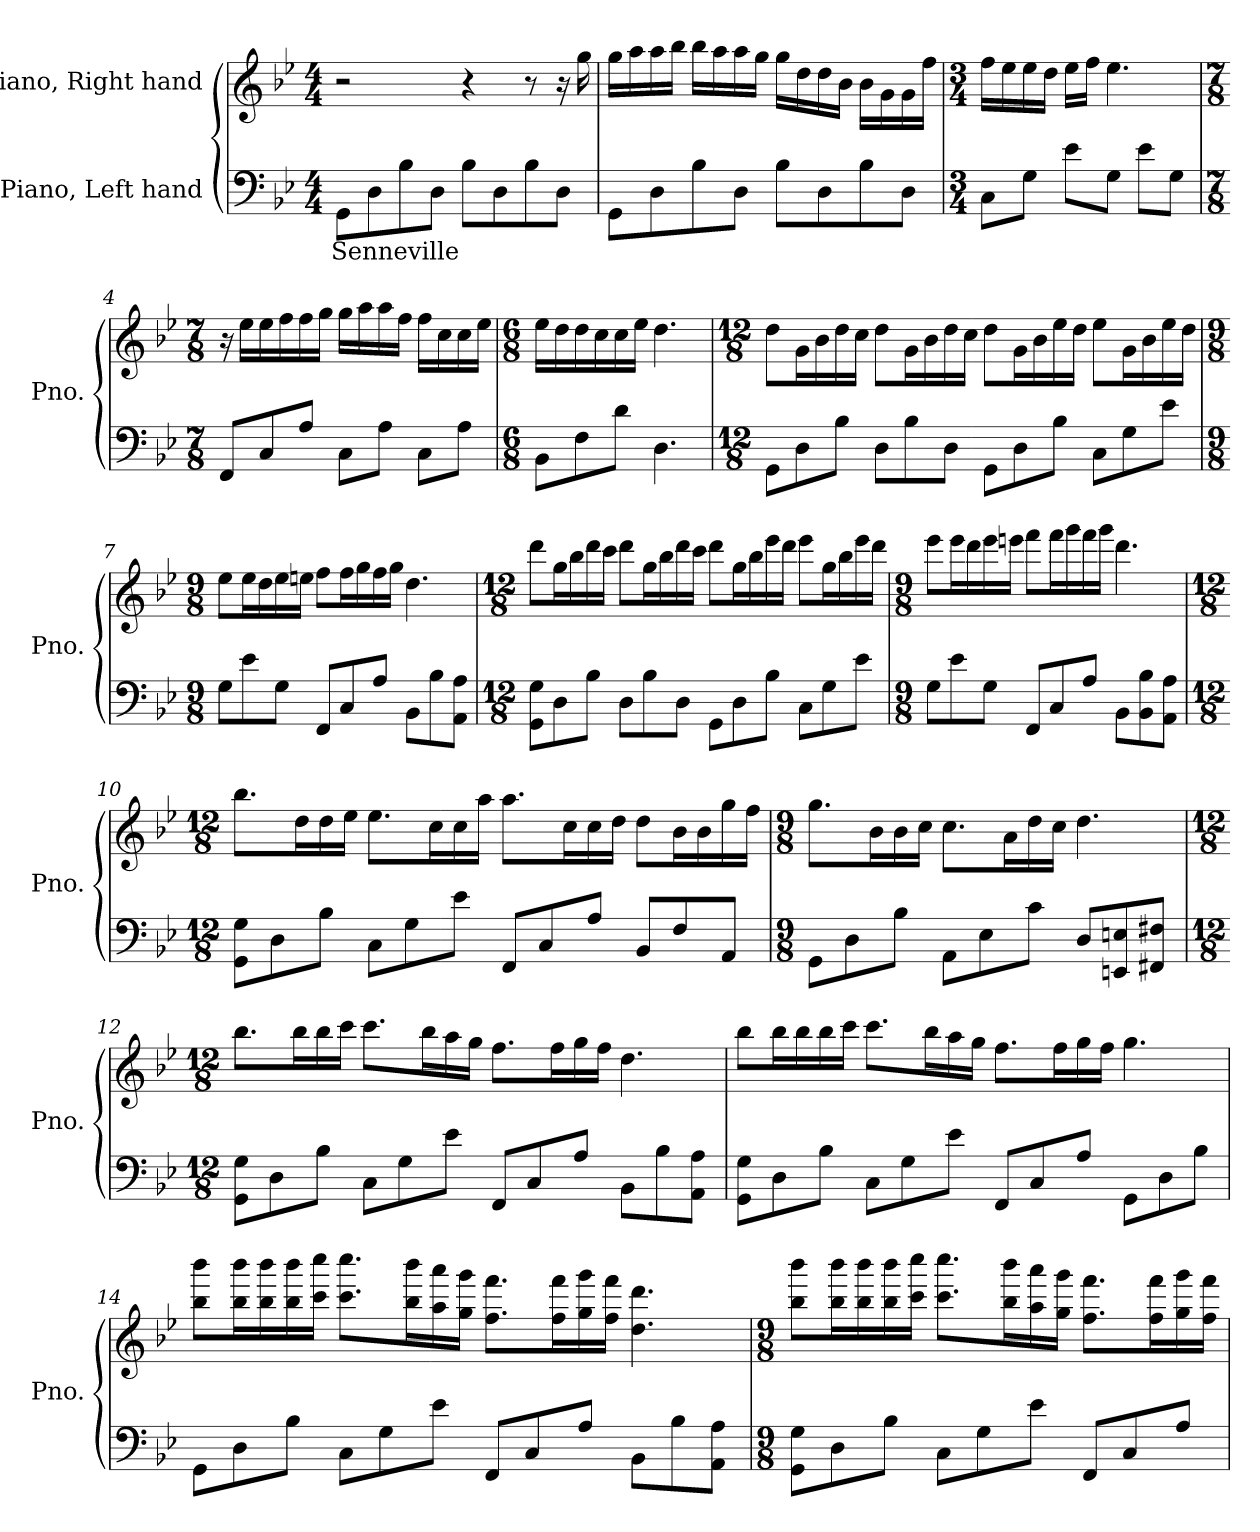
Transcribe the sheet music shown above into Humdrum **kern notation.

**kern	**text	**kern
*part2	*part2	*part1
*staff2	*staff2	*staff1
*I"Piano, Left hand	*	*I"Piano, Right hand
*I'Pno.	*	*I'Pno.
*clefF4	*	*clefG2
*k[b-e-]	*	*k[b-e-]
*M4/4	*	*M4/4
*MM120	*	*MM120
=1	=1	=1
!	!LO:LY:b	!
8GG\L	Senneville	2r
8D\	.	.
8B-\	.	.
8D\J	.	.
8B-\L	.	4r
8D\	.	.
8B-\	.	8r
8D\J	.	16r
.	.	16gg\
=2	=2	=2
8GG\L	.	16gg\LL
.	.	16aa\
8D\	.	16aa\
.	.	16bb-\JJ
8B-\	.	16bb-\LL
.	.	16aa\
8D\J	.	16aa\
.	.	16gg\JJ
8B-\L	.	16gg\LL
.	.	16dd\
8D\	.	16dd\
.	.	16b-\JJ
8B-\	.	16b-\LL
.	.	16g\
8D\J	.	16g\
.	.	16ff\JJ
!!LO:LB:g=z
=3	=3	=3
*M3/4	*	*M3/4
8C\L	.	16ff\LL
.	.	16ee-\
8G\J	.	16ee-\
.	.	16dd\JJ
8e-\L	.	16ee-\LL
.	.	16ff\JJ
8G\J	.	4.ee-\
8e-\L	.	.
8G\J	.	.
=4	=4	=4
*M7/8	*	*M7/8
8FF/L	.	16r
.	.	16ee-\LL
8C/	.	16ee-\
.	.	16ff\
8A/J	.	16ff\
.	.	16gg\JJ
8C\L	.	16gg\LL
.	.	16aa\
8A\J	.	16aa\
.	.	16ff\JJ
8C\L	.	16ff\LL
.	.	16cc\
8A\J	.	16cc\
.	.	16ee-\JJ
=5	=5	=5
*M6/8	*	*M6/8
8BB-\L	.	16ee-\LL
.	.	16dd\
8F\	.	16dd\
.	.	16cc\
8d\J	.	16cc\
.	.	16ee-\JJ
4.D\	.	4.dd\
!!LO:LB:g=z
=6	=6	=6
*M12/8	*	*M12/8
8GG\L	.	8dd\L
8D\	.	16g\L
.	.	16b-\
8B-\J	.	16dd\
.	.	16cc\JJ
8D\L	.	8dd\L
8B-\	.	16g\L
.	.	16b-\
8D\J	.	16dd\
.	.	16cc\JJ
8GG\L	.	8dd\L
8D\	.	16g\L
.	.	16b-\
8B-\J	.	16ee-\
.	.	16dd\JJ
8C\L	.	8ee-\L
8G\	.	16g\L
.	.	16b-\
8e-\J	.	16ee-\
.	.	16dd\JJ
=7	=7	=7
*M9/8	*	*M9/8
8G\L	.	8ee-\L
8e-\	.	16ee-\L
.	.	16dd\
8G\J	.	16ee-\
.	.	16een\JJ
8FF/L	.	8ff\L
8C/	.	16ff\L
.	.	16gg\
8A/J	.	16ff\
.	.	16gg\JJ
8BB-\L	.	4.dd\
8B-\	.	.
8AA\ 8A\J	.	.
!!LO:LB:g=z
=8	=8	=8
*M12/8	*	*M12/8
8GG\ 8G\L	.	8ddd\L
8D\	.	16gg\L
.	.	16bb-\
8B-\J	.	16ddd\
.	.	16ccc\JJ
8D\L	.	8ddd\L
8B-\	.	16gg\L
.	.	16bb-\
8D\J	.	16ddd\
.	.	16ccc\JJ
8GG\L	.	8ddd\L
8D\	.	16gg\L
.	.	16bb-\
8B-\J	.	16eee-\
.	.	16ddd\JJ
8C\L	.	8eee-\L
8G\	.	16gg\L
.	.	16bb-\
8e-\J	.	16eee-\
.	.	16ddd\JJ
!!LO:LB:g=z
=9	=9	=9
*M9/8	*	*M9/8
8G\L	.	8eee-\L
8e-\	.	16eee-\L
.	.	16ddd\
8G\J	.	16eee-\
.	.	16eeen\JJ
8FF/L	.	8fff\L
8C/	.	16fff\L
.	.	16ggg\
8A/J	.	16fff\
.	.	16ggg\JJ
8BB-\L	.	4.ddd\
8BB-\ 8B-\	.	.
8AA\ 8A\J	.	.
=10	=10	=10
*M12/8	*	*M12/8
8GG\ 8G\L	.	8.bb-\L
8D\	.	.
.	.	16dd\L
8B-\J	.	16dd\
.	.	16ee-\JJ
8C\L	.	8.ee-\L
8G\	.	.
.	.	16cc\L
8e-\J	.	16cc\
.	.	16aa\JJ
8FF/L	.	8.aa\L
8C/	.	.
.	.	16cc\L
8A/J	.	16cc\
.	.	16dd\JJ
8BB-/L	.	8dd\L
8F/	.	16b-\L
.	.	16b-\
8AA/J	.	16gg\
.	.	16ff\JJ
!!LO:LB:g=z
=11	=11	=11
*M9/8	*	*M9/8
8GG\L	.	8.gg\L
8D\	.	.
.	.	16b-\L
8B-\J	.	16b-\
.	.	16cc\JJ
8AA\L	.	8.cc\L
8E-\	.	.
.	.	16a\L
8c\J	.	16dd\
.	.	16cc\JJ
8D/L	.	4.dd\
8EEn/ 8En/	.	.
8FF#X/ 8F#X/J	.	.
=12	=12	=12
*M12/8	*	*M12/8
8GG\ 8G\L	.	8.bb-\L
8D\	.	.
.	.	16bb-\L
8B-\J	.	16bb-\
.	.	16ccc\JJ
8C\L	.	8.ccc\L
8G\	.	.
.	.	16bb-\L
8e-\J	.	16aa\
.	.	16gg\JJ
8FF/L	.	8.ff\L
8C/	.	.
.	.	16ff\L
8A/J	.	16gg\
.	.	16ff\JJ
8BB-\L	.	4.dd\
8B-\	.	.
8AA\ 8A\J	.	.
!!LO:PB:g=z
=13	=13	=13
8GG\ 8G\L	.	8bb-\L
8D\	.	16bb-\L
.	.	16bb-\
8B-\J	.	16bb-\
.	.	16ccc\JJ
8C\L	.	8.ccc\L
8G\	.	.
.	.	16bb-\L
8e-\J	.	16aa\
.	.	16gg\JJ
8FF/L	.	8.ff\L
8C/	.	.
.	.	16ff\L
8A/J	.	16gg\
.	.	16ff\JJ
8GG\L	.	4.gg\
8D\	.	.
8B-\J	.	.
=14	=14	=14
8GG\L	.	8bb-\ 8bbb-\L
8D\	.	16bb-\ 16bbb-\L
.	.	16bb-\ 16bbb-\
8B-\J	.	16bb-\ 16bbb-\
.	.	16ccc\ 16cccc\JJ
8C\L	.	8.ccc\ 8.cccc\L
8G\	.	.
.	.	16bb-\ 16bbb-\L
8e-\J	.	16aa\ 16aaa\
.	.	16gg\ 16ggg\JJ
8FF/L	.	8.ff\ 8.fff\L
8C/	.	.
.	.	16ff\ 16fff\L
8A/J	.	16gg\ 16ggg\
.	.	16ff\ 16fff\JJ
8BB-\L	.	4.dd\ 4.ddd\
8B-\	.	.
8AA\ 8A\J	.	.
!!LO:LB:g=z
=15	=15	=15
*M9/8	*	*M9/8
8GG\ 8G\L	.	8bb-\ 8bbb-\L
8D\	.	16bb-\ 16bbb-\L
.	.	16bb-\ 16bbb-\
8B-\J	.	16bb-\ 16bbb-\
.	.	16ccc\ 16cccc\JJ
8C\L	.	8.ccc\ 8.cccc\L
8G\	.	.
.	.	16bb-\ 16bbb-\L
8e-\J	.	16aa\ 16aaa\
.	.	16gg\ 16ggg\JJ
8FF/L	.	8.ff\ 8.fff\L
8C/	.	.
.	.	16ff\ 16fff\L
8A/J	.	16gg\ 16ggg\
.	.	16ff\ 16fff\JJ
=	=	=
*-	*-	*-
